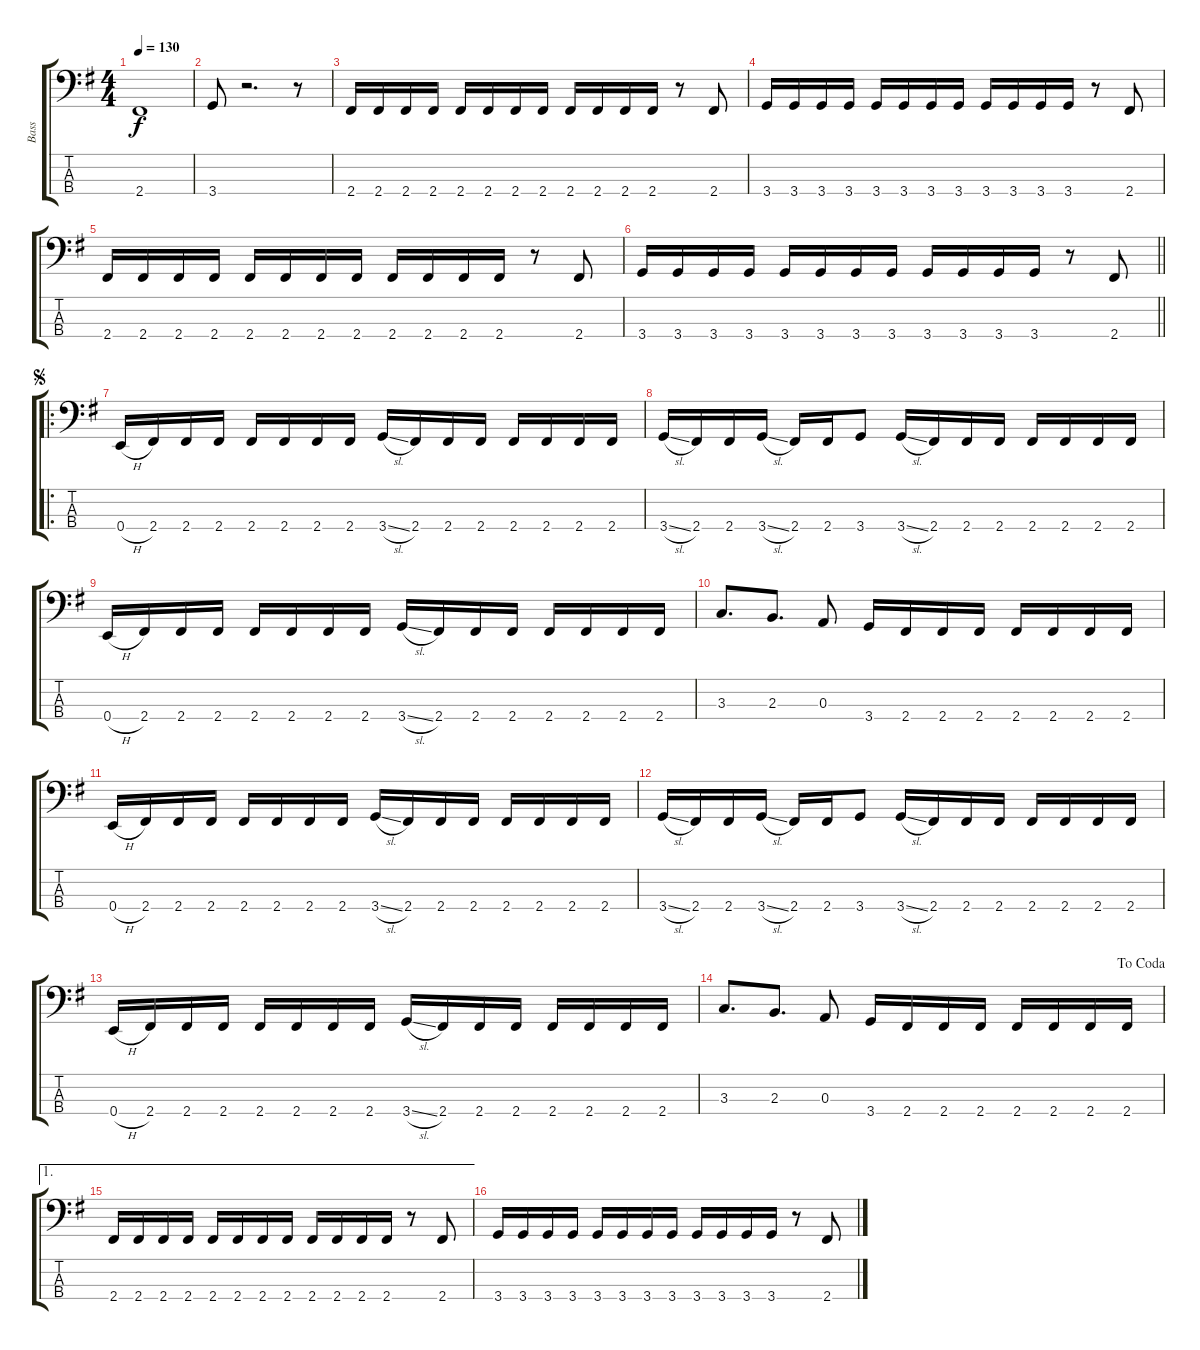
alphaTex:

\track ("Bass" "Bass") {instrument electricbassfinger}
\staff {score tabs}
\tuning (G2 D2 A1 E1) {hide}
\ts (4 4)
\tempo 130
\clef f4
\ks g
2.4.1{dy f} |
3.4.8 r.2{d} r.8 |
2.4.16 2.4.16 2.4.16 2.4.16 2.4.16 2.4.16 2.4.16 2.4.16 2.4.16 2.4.16 2.4.16 2.4.16 r.8 2.4.8 |
3.4.16 3.4.16 3.4.16 3.4.16 3.4.16 3.4.16 3.4.16 3.4.16 3.4.16 3.4.16 3.4.16 3.4.16 r.8 2.4.8 |
2.4.16 2.4.16 2.4.16 2.4.16 2.4.16 2.4.16 2.4.16 2.4.16 2.4.16 2.4.16 2.4.16 2.4.16 r.8 2.4.8 |
\barLineRight lightlight
3.4.16 3.4.16 3.4.16 3.4.16 3.4.16 3.4.16 3.4.16 3.4.16 3.4.16 3.4.16 3.4.16 3.4.16 r.8 2.4.8 |
\ro
\jump segno
0.4{h}.16 2.4.16 2.4.16 2.4.16 2.4.16 2.4.16 2.4.16 2.4.16 3.4{sl}.16 2.4.16 2.4.16 2.4.16 2.4.16 2.4.16 2.4.16 2.4.16 |
3.4{sl}.16 2.4.16 2.4.16 3.4{sl}.16 2.4.16 2.4.16 3.4.8 3.4{sl}.16 2.4.16 2.4.16 2.4.16 2.4.16 2.4.16 2.4.16 2.4.16 |
0.4{h}.16 2.4.16 2.4.16 2.4.16 2.4.16 2.4.16 2.4.16 2.4.16 3.4{sl}.16 2.4.16 2.4.16 2.4.16 2.4.16 2.4.16 2.4.16 2.4.16 |
3.3.8{d} 2.3.8{d} 0.3.8 3.4.16 2.4.16 2.4.16 2.4.16 2.4.16 2.4.16 2.4.16 2.4.16 |
0.4{h}.16 2.4.16 2.4.16 2.4.16 2.4.16 2.4.16 2.4.16 2.4.16 3.4{sl}.16 2.4.16 2.4.16 2.4.16 2.4.16 2.4.16 2.4.16 2.4.16 |
3.4{sl}.16 2.4.16 2.4.16 3.4{sl}.16 2.4.16 2.4.16 3.4.8 3.4{sl}.16 2.4.16 2.4.16 2.4.16 2.4.16 2.4.16 2.4.16 2.4.16 |
0.4{h}.16 2.4.16 2.4.16 2.4.16 2.4.16 2.4.16 2.4.16 2.4.16 3.4{sl}.16 2.4.16 2.4.16 2.4.16 2.4.16 2.4.16 2.4.16 2.4.16 |
\jump dacoda
3.3.8{d} 2.3.8{d} 0.3.8 3.4.16 2.4.16 2.4.16 2.4.16 2.4.16 2.4.16 2.4.16 2.4.16 |
\ae 1
2.4.16 2.4.16 2.4.16 2.4.16 2.4.16 2.4.16 2.4.16 2.4.16 2.4.16 2.4.16 2.4.16 2.4.16 r.8 2.4.8 |
3.4.16 3.4.16 3.4.16 3.4.16 3.4.16 3.4.16 3.4.16 3.4.16 3.4.16 3.4.16 3.4.16 3.4.16 r.8 2.4.8
